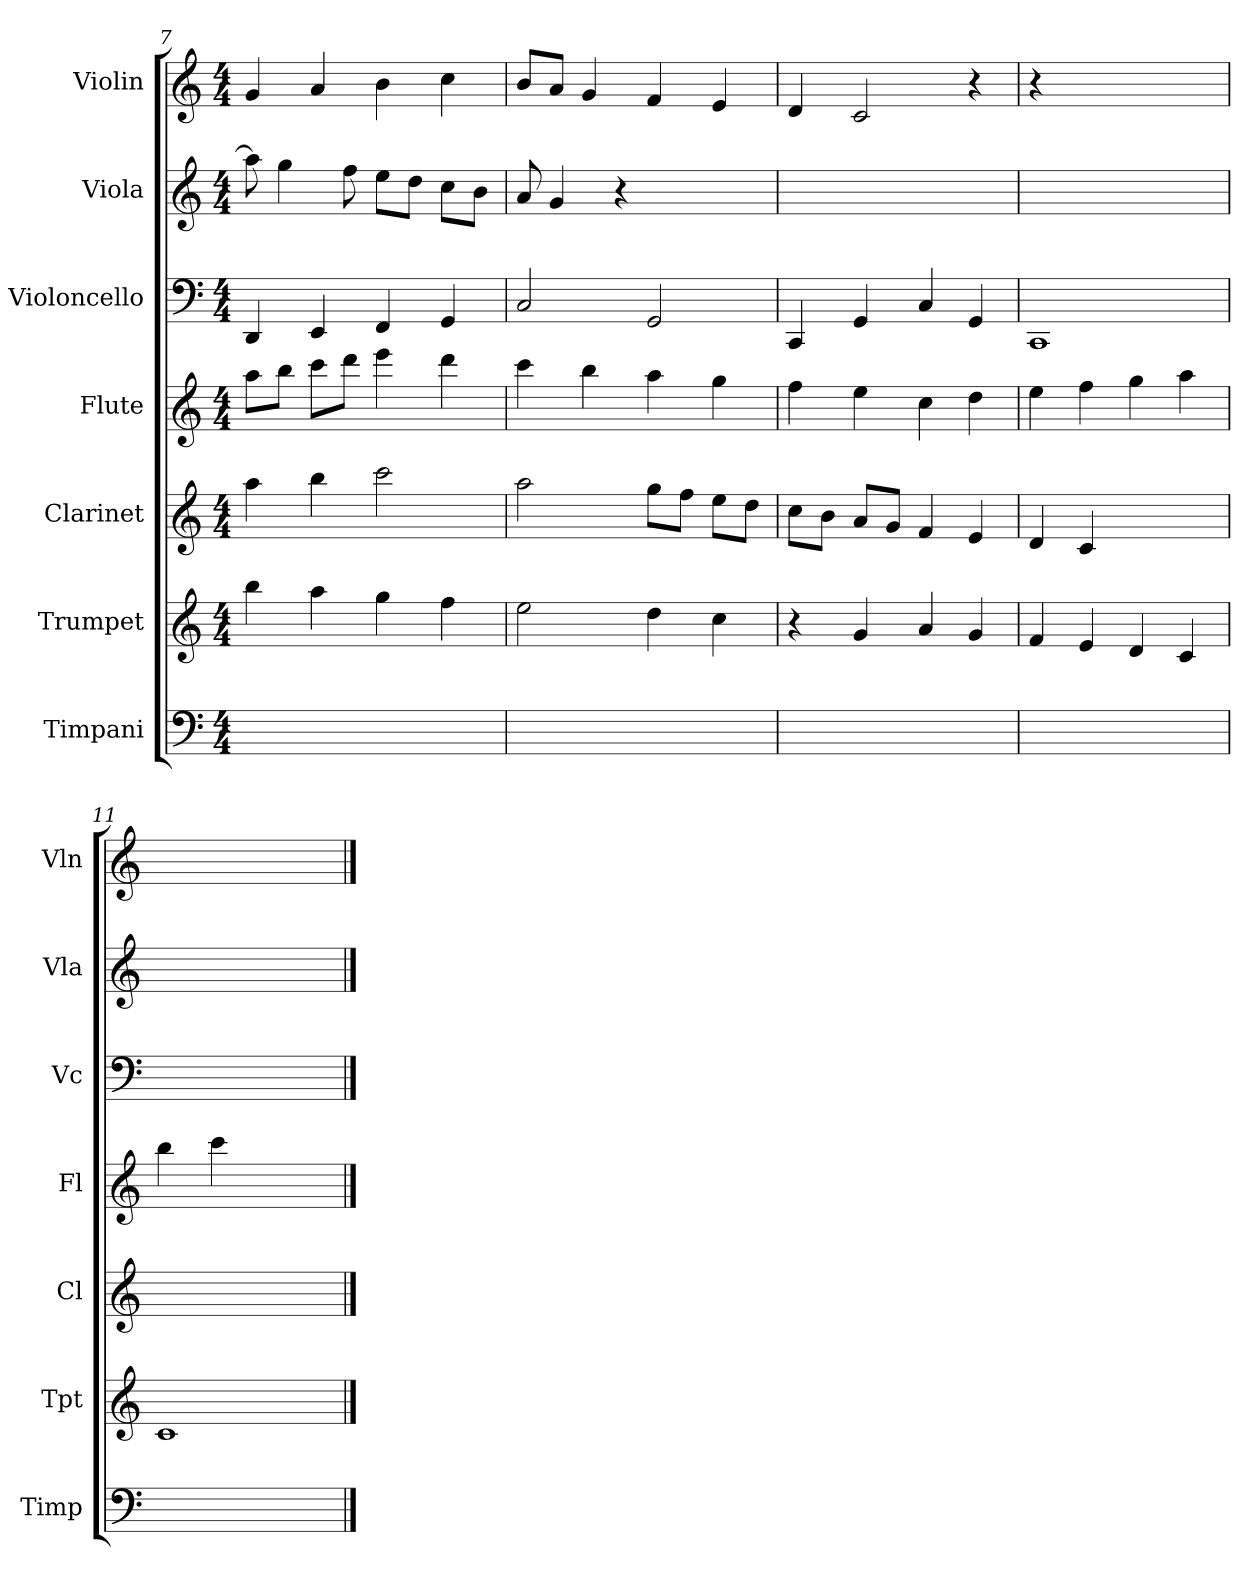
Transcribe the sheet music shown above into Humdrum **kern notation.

**kern	**kern	**kern	**kern	**kern	**kern	**kern
*part7	*part6	*part5	*part4	*part3	*part2	*part1
*staff7	*staff6	*staff5	*staff4	*staff3	*staff2	*staff1
*I"Timpani	*I"Trumpet	*I"Clarinet	*I"Flute	*I"Violoncello	*I"Viola	*I"Violin
*I'Timp	*I'Tpt	*I'Cl	*I'Fl	*I'Vc	*I'Vla	*I'Vln
*clefF4	*clefG2	*clefG2	*clefG2	*clefF4	*clefG2	*clefG2
*	*ITrd1c2	*ITrd1c2	*	*	*	*
*k[]	*k[b-e-]	*k[b-e-]	*k[]	*k[]	*k[]	*k[]
*M4/4	*M4/4	*M4/4	*M4/4	*M4/4	*M4/4	*M4/4
=7	=7	=7	=7	=7	=7	=7
1ryy	4aa	4gg	8aa\L	4DD	8aa]	4g
.	.	.	8bb\J	.	4gg	.
.	4gg	4aa	8ccc\L	4EE	.	4a
.	.	.	8ddd\J	.	8ff	.
.	4ff	2bb-	4eee	4FF	8ee\L	4b
.	.	.	.	.	8dd\J	.
.	4ee-	.	4ddd	4GG	8cc\L	4cc
.	.	.	.	.	8b\J	.
=8	=8	=8	=8	=8	=8	=8
1ryy	2dd	2gg	4ccc	2C	8a	8b/L
.	.	.	.	.	4g	8a/J
.	.	.	4bb	.	.	4g
.	.	.	.	.	4r	.
.	4cc	8ff\L	4aa	2GG	.	4f
.	.	8ee-\J	.	.	4.ryy	.
.	4b-	8dd\L	4gg	.	.	4e
.	.	8cc\J	.	.	.	.
=9	=9	=9	=9	=9	=9	=9
1ryy	4r	8b-\L	4ff	4CC	1ryy	4d
.	.	8a\J	.	.	.	.
.	4f	8g/L	4ee	4GG	.	2c
.	.	8f/J	.	.	.	.
.	4g	4e-	4cc	4C	.	.
.	4f	4d	4dd	4GG	.	4r
=10	=10	=10	=10	=10	=10	=10
1ryy	4e-	4c	4ee	1CC	1ryy	4r
.	4d	4B-	4ff	.	.	2.ryy
.	4c	2ryy	4gg	.	.	.
.	4B-	.	4aa	.	.	.
=11	=11	=11	=11	=11	=11	=11
1ryy	1B-	1ryy	4bb	1ryy	1ryy	1ryy
.	.	.	4ccc	.	.	.
.	.	.	2ryy	.	.	.
==	==	==	==	==	==	==
*-	*-	*-	*-	*-	*-	*-
